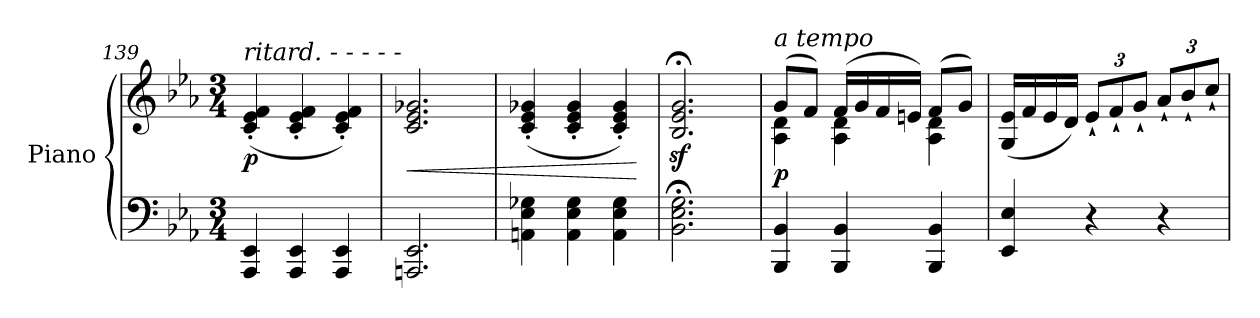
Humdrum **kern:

**kern	**kern	**dynam
*part1	*part1	*part1
*staff2	*staff1	*staff1/2
*I"Piano	*	*
*I'Pno.	*	*
*clefF4	*clefG2	*
*k[b-e-a-]	*k[b-e-a-]	*
*M3/4	*M3/4	*
*MM134	*MM134	*
=139	=139	=139
!	!LO:TX:a:i:t=ritard.    -         -          -         -          -	!
!	!	!LO:DY:b
4AAA-/ 4EE-/	(<4c/' 4e-/' 4f/'	p
4AAA-/ 4EE-/	4c/' 4e-/' 4f/'	.
*	*MM128	*
4AAA-/ 4EE-/	4c/' 4e-/' 4f/')	.
=140	=140	=140
*	*MM124	*
!	!	!LO:HP:b
2.AAAn/ 2.EE-/	2.c/ 2.e-/ 2.g-X/	<
=141	=141	=141
*	*MM116	*
4AAn\ 4E-\ 4G-X\	(<4c/' 4e-/' 4g-X/'	.
4AA\ 4E-\ 4G-\	4c/' 4e-/' 4g-/'	.
*	*MM110	*
4AA\ 4E-\ 4G-\	4c/' 4e-/' 4g-/')	.
.	.	[
=142	=142	=142
*	*MM95	*
2.BB-\; 2.E-\; 2.G\;	2.B-/z<;< 2.e-/z<;< 2.g/z<;<	.
=143	=143	=143
*	*MM145	*
*	*^	*
!	!LO:TX:a:i:t=a tempo	!	!
!	!	!	!LO:DY:b
4BBB-/ 4BB-/	(>8g/L	4A-\ 4d\	p
.	8f/J)	.	.
4BBB-/ 4BB-/	(>16f/LL	4A-\ 4d\	.
.	16g/	.	.
.	16f/	.	.
.	16en/JJ)	.	.
4BBB-/ 4BB-/	(>8f/L	4A-\ 4d\	.
.	8g/J)	.	.
*	*v	*v	*
=144	=144	=144
4EE-/ 4E-/	(>16G/ 16e-/LL	.
.	16f/	.
.	16e-/	.
.	16d/JJ)	.
*	*Xbrackettup	*
4r	12e-`/L	.
.	12f`/	.
.	12g`/J	.
4r	12a-`/L	.
.	12b-`/	.
.	12cc`/J	.
=	=	=
*-	*-	*-
